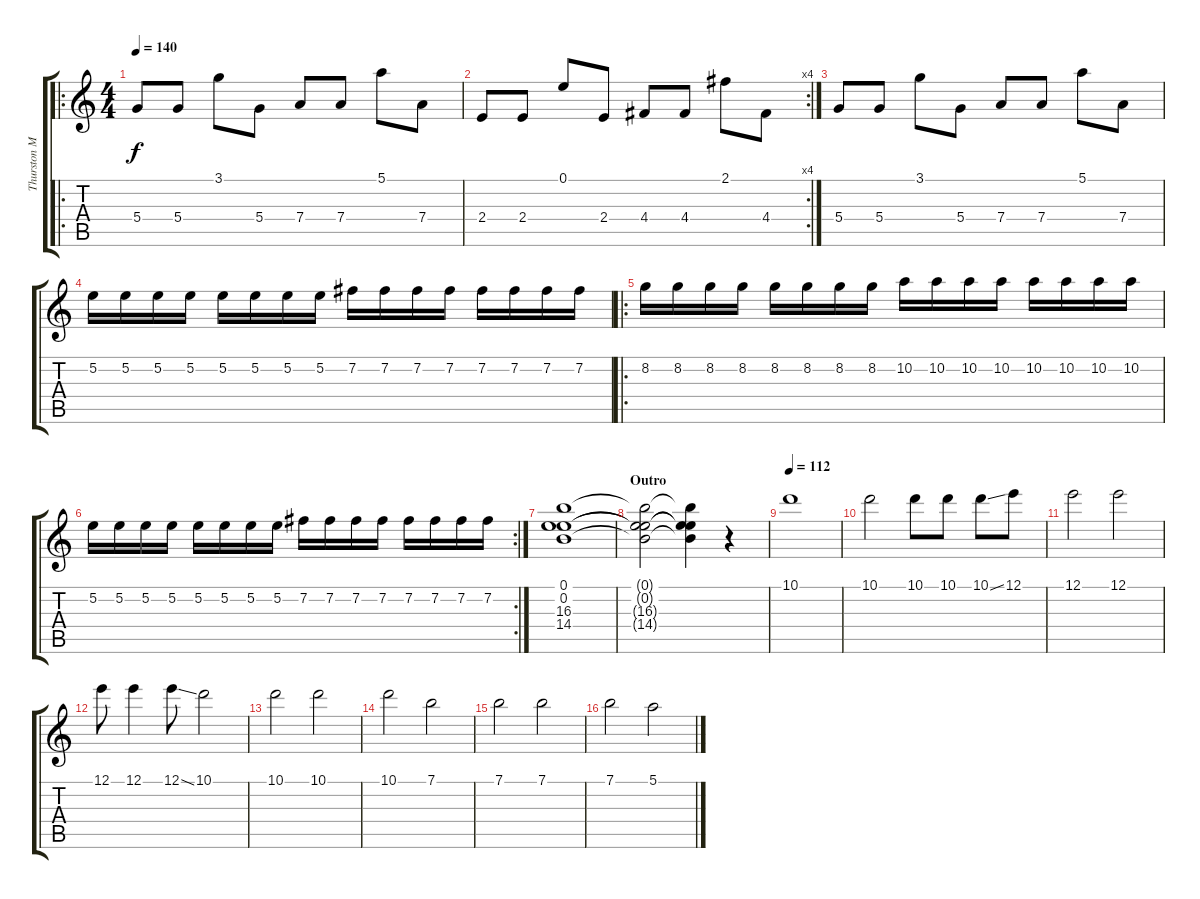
\track ("Thurston Moore" "Thurston M") {instrument overdrivenguitar}
\staff {score tabs}
\tuning (E4 B3 G3 D3 G2 E2) {hide}
\ro
\ts (4 4)
\tempo 140
\clef g2
\ks c
5.4.8{dy f} 5.4.8 3.1.8 5.4.8 7.4.8 7.4.8 5.1.8 7.4.8 |
\rc 4
2.4.8 2.4.8 0.1.8 2.4.8 4.4.8 4.4.8 2.1.8 4.4.8 |
5.4.8 5.4.8 3.1.8 5.4.8 7.4.8 7.4.8 5.1.8 7.4.8 |
5.2.16 5.2.16 5.2.16 5.2.16 5.2.16 5.2.16 5.2.16 5.2.16 7.2.16 7.2.16 7.2.16 7.2.16 7.2.16 7.2.16 7.2.16 7.2.16 |
\ro
8.2.16 8.2.16 8.2.16 8.2.16 8.2.16 8.2.16 8.2.16 8.2.16 10.2.16 10.2.16 10.2.16 10.2.16 10.2.16 10.2.16 10.2.16 10.2.16 |
\rc 2
5.2.16 5.2.16 5.2.16 5.2.16 5.2.16 5.2.16 5.2.16 5.2.16 7.2.16 7.2.16 7.2.16 7.2.16 7.2.16 7.2.16 7.2.16 7.2.16 |
(0.1 0.2 16.3 14.4).1 |
\section ("" "Outro")
(0.1{t} 0.2{t} 16.3{t} 14.4{t}).2 (0.1{t} 0.2{t} 16.3{t} 14.4{t}).4 r.4 |
\tempo 112
10.1.1 |
10.1.2 10.1.8 10.1.8 10.1{ss}.8 12.1.8 |
12.1.2 12.1.2 |
12.1.8 12.1.4 12.1{ss}.8 10.1.2 |
10.1.2 10.1.2 |
10.1.2 7.1.2 |
7.1.2 7.1.2 |
7.1.2 5.1.2
